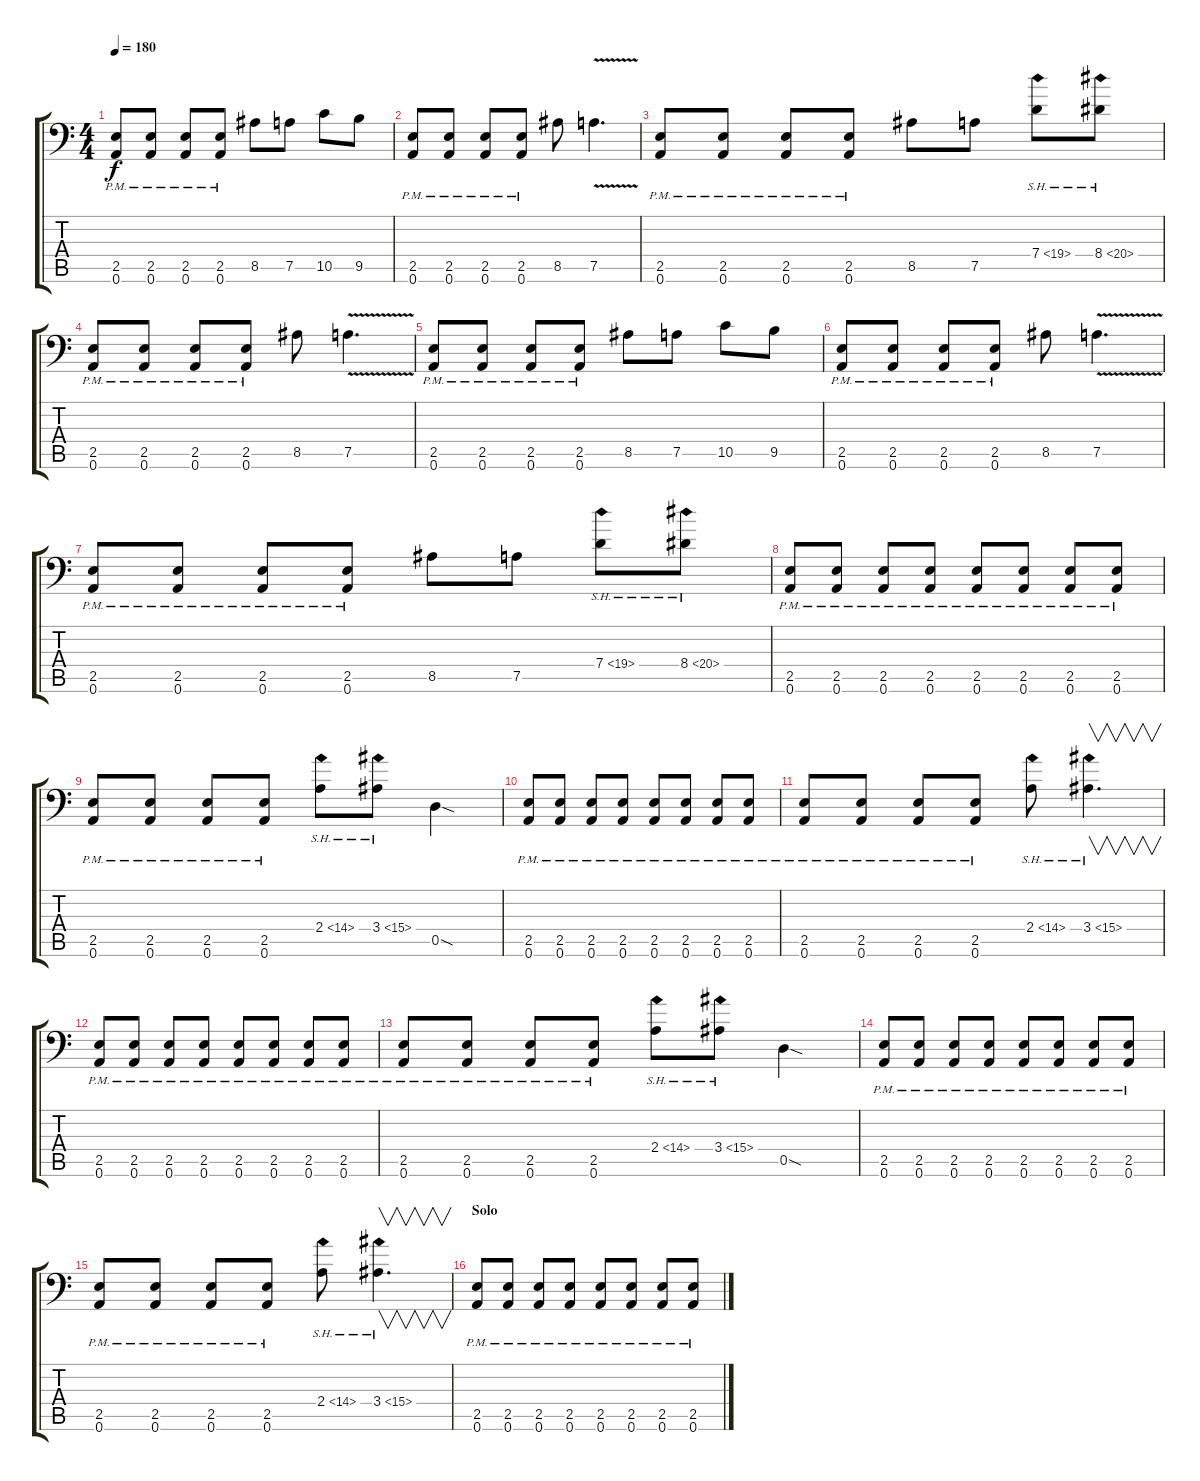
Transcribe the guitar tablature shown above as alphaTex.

\track (" " " ") {mute instrument overdrivenguitar}
\staff {score tabs}
\tuning (A3 E3 C3 G2 D2 A1) {hide}
\ts (4 4)
\tempo 180
\clef f4
\ks c
(2.5{pm} 0.6{pm}).8{dy f} (2.5{pm} 0.6{pm}).8 (2.5{pm} 0.6{pm}).8 (2.5{pm} 0.6{pm}).8 8.5.8 7.5.8 10.5.8 9.5.8 |
(2.5{pm} 0.6{pm}).8 (2.5{pm} 0.6{pm}).8 (2.5{pm} 0.6{pm}).8 (2.5{pm} 0.6{pm}).8 8.5.8 7.5{v}.4{d} |
(2.5{pm} 0.6{pm}).8 (2.5{pm} 0.6{pm}).8 (2.5{pm} 0.6{pm}).8 (2.5{pm} 0.6{pm}).8 8.5.8 7.5.8 7.4{sh 12}.8 8.4{sh 12}.8 |
(2.5{pm} 0.6{pm}).8 (2.5{pm} 0.6{pm}).8 (2.5{pm} 0.6{pm}).8 (2.5{pm} 0.6{pm}).8 8.5.8 7.5{v}.4{d} |
(2.5{pm} 0.6{pm}).8 (2.5{pm} 0.6{pm}).8 (2.5{pm} 0.6{pm}).8 (2.5{pm} 0.6{pm}).8 8.5.8 7.5.8 10.5.8 9.5.8 |
(2.5{pm} 0.6{pm}).8 (2.5{pm} 0.6{pm}).8 (2.5{pm} 0.6{pm}).8 (2.5{pm} 0.6{pm}).8 8.5.8 7.5{v}.4{d} |
(2.5{pm} 0.6{pm}).8 (2.5{pm} 0.6{pm}).8 (2.5{pm} 0.6{pm}).8 (2.5{pm} 0.6{pm}).8 8.5.8 7.5.8 7.4{sh 12}.8 8.4{sh 12}.8 |
(2.5{pm} 0.6{pm}).8 (2.5{pm} 0.6{pm}).8 (2.5{pm} 0.6{pm}).8 (2.5{pm} 0.6{pm}).8 (2.5{pm} 0.6{pm}).8 (2.5{pm} 0.6{pm}).8 (2.5{pm} 0.6{pm}).8 (2.5{pm} 0.6{pm}).8 |
(2.5{pm} 0.6{pm}).8 (2.5{pm} 0.6{pm}).8 (2.5{pm} 0.6{pm}).8 (2.5{pm} 0.6{pm}).8 2.4{sh 12}.8 3.4{sh 12}.8 0.5{sod}.4 |
(2.5{pm} 0.6{pm}).8 (2.5{pm} 0.6{pm}).8 (2.5{pm} 0.6{pm}).8 (2.5{pm} 0.6{pm}).8 (2.5{pm} 0.6{pm}).8 (2.5{pm} 0.6{pm}).8 (2.5{pm} 0.6{pm}).8 (2.5{pm} 0.6{pm}).8 |
(2.5{pm} 0.6{pm}).8 (2.5{pm} 0.6{pm}).8 (2.5{pm} 0.6{pm}).8 (2.5{pm} 0.6{pm}).8 2.4{sh 12}.8 3.4{sh 12}.4{v d} |
(2.5{pm} 0.6{pm}).8 (2.5{pm} 0.6{pm}).8 (2.5{pm} 0.6{pm}).8 (2.5{pm} 0.6{pm}).8 (2.5{pm} 0.6{pm}).8 (2.5{pm} 0.6{pm}).8 (2.5{pm} 0.6{pm}).8 (2.5{pm} 0.6{pm}).8 |
(2.5{pm} 0.6{pm}).8 (2.5{pm} 0.6{pm}).8 (2.5{pm} 0.6{pm}).8 (2.5{pm} 0.6{pm}).8 2.4{sh 12}.8 3.4{sh 12}.8 0.5{sod}.4 |
(2.5{pm} 0.6{pm}).8 (2.5{pm} 0.6{pm}).8 (2.5{pm} 0.6{pm}).8 (2.5{pm} 0.6{pm}).8 (2.5{pm} 0.6{pm}).8 (2.5{pm} 0.6{pm}).8 (2.5{pm} 0.6{pm}).8 (2.5{pm} 0.6{pm}).8 |
(2.5{pm} 0.6{pm}).8 (2.5{pm} 0.6{pm}).8 (2.5{pm} 0.6{pm}).8 (2.5{pm} 0.6{pm}).8 2.4{sh 12}.8 3.4{sh 12}.4{v d} |
\section ("" "Solo")
(2.5{pm} 0.6{pm}).8 (2.5{pm} 0.6{pm}).8 (2.5{pm} 0.6{pm}).8 (2.5{pm} 0.6{pm}).8 (2.5{pm} 0.6{pm}).8 (2.5{pm} 0.6{pm}).8 (2.5{pm} 0.6{pm}).8 (2.5{pm} 0.6{pm}).8
